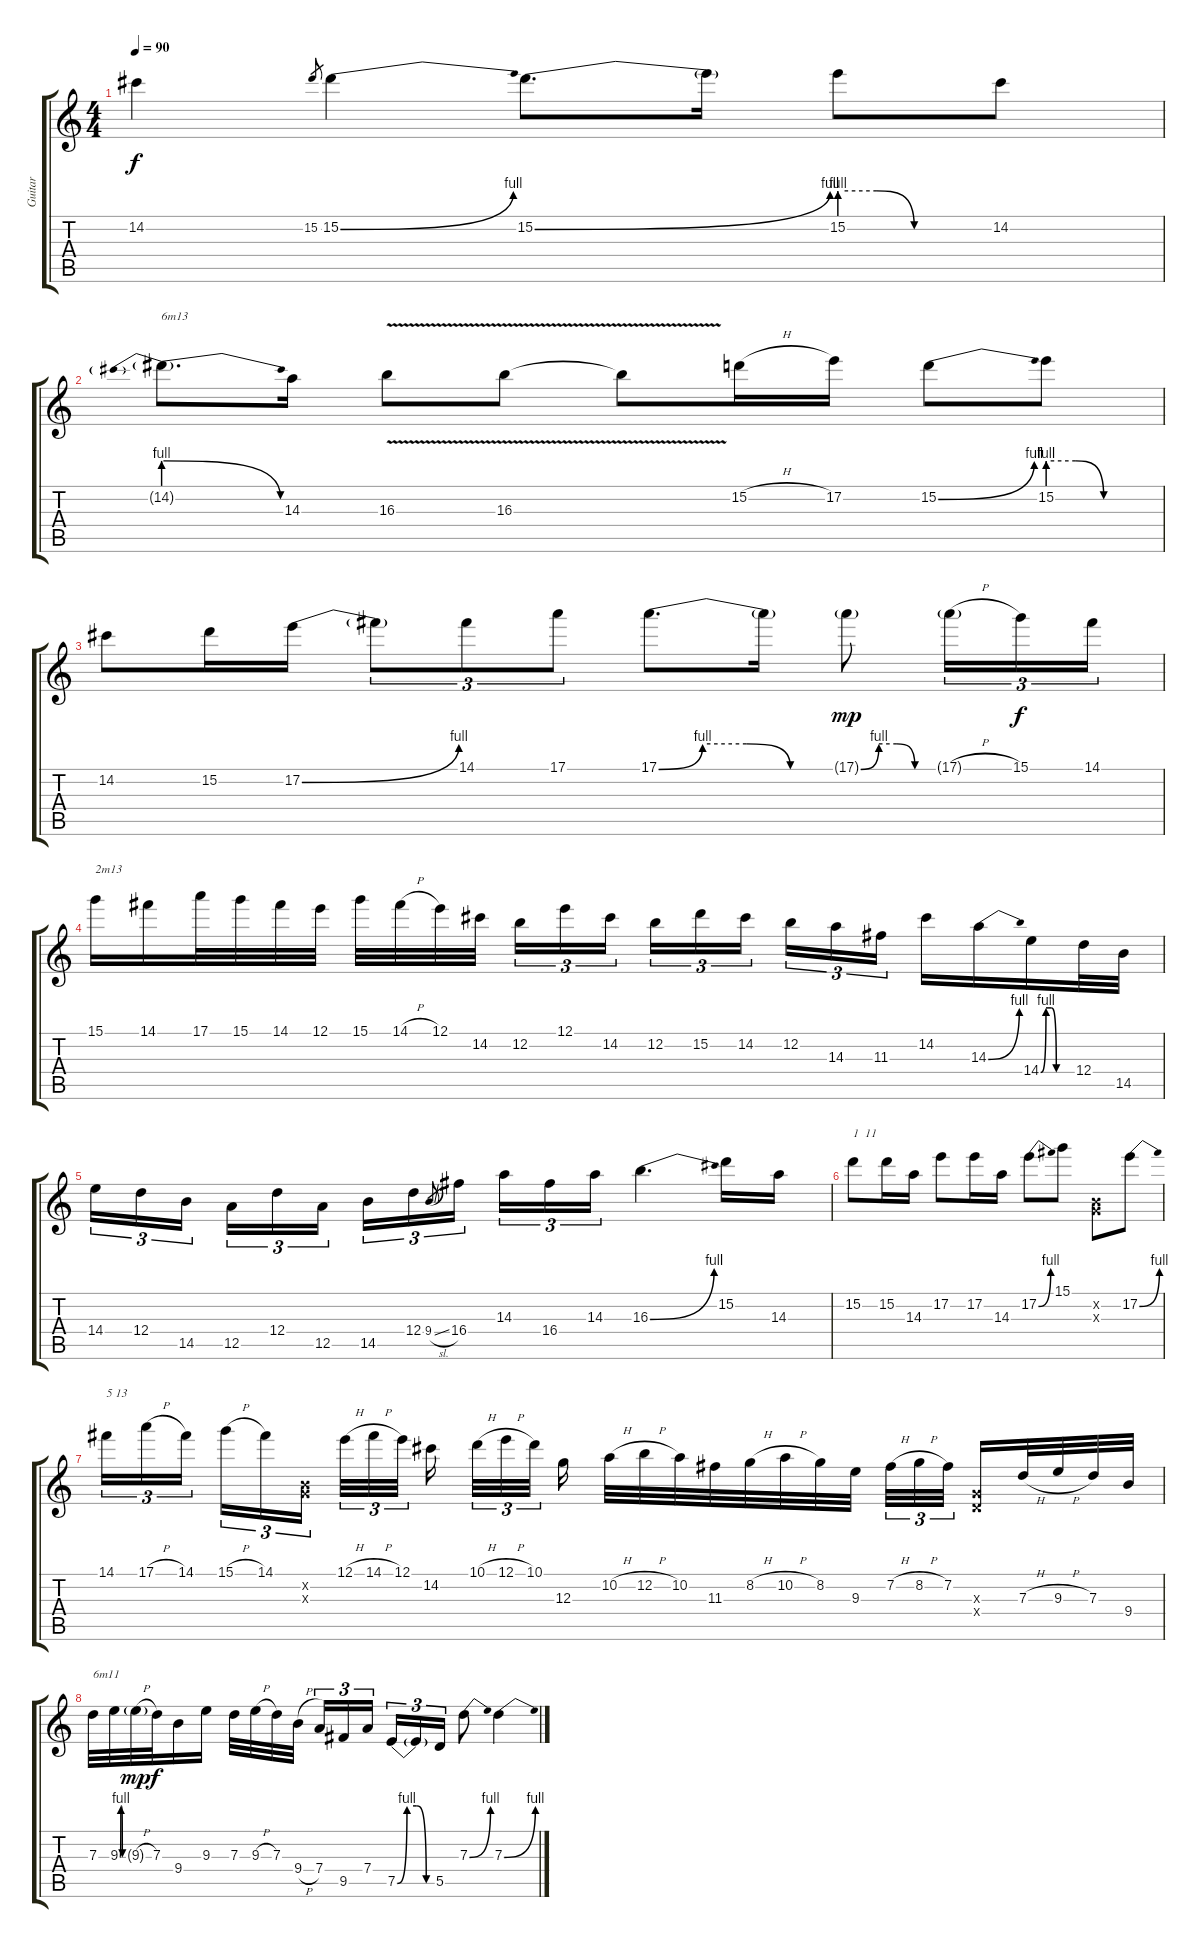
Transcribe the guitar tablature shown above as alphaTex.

\track ("Guitar" "Guitar") {instrument overdrivenguitar}
\staff {score tabs}
\tuning (E4 B3 G3 D3 A2 E2) {hide}
\ts (4 4)
\tempo 90
\clef g2
\ks c
14.2{t}.4{txt "" dy f} 15.2.8{gr} 15.2{be (bend 0 0 60 4)}.4 15.2{be (bend 0 0 60 4)}.8{d} 15.2{t}.16 15.2{be (custom 0 4 15 4 30 0 60 0)}.8 14.2.8 |
14.2{be (prebendrelease 0 4 60 0) g}.8{d txt "6m13"} 14.3.16 16.3{v}.8 16.3{v}.8 16.3{t}.8 15.2{h}.16 17.2.16 15.2{be (bend 0 0 60 4)}.8 15.2{be (custom 0 4 15 4 30 0 60 0)}.8 |
14.2.8{txt ""} 15.2.16 17.2{be (bend 0 0 60 4)}.16 17.2{t}.8{tu (3 2)} 14.1.8{tu (3 2)} 17.1.8{tu (3 2)} 17.1{be (custom 0 0 15 4 30 4 45 0 60 0)}.8{d} 17.1{t}.16 17.1{be (custom 0 0 15 4 30 4 45 0 60 0) g}.8{dy mp} 17.1{h g}.16{tu (3 2)} 15.1.16{tu (3 2) dy f} 14.1.16{tu (3 2)} |
15.1.16{txt "2m13"} 14.1.16 17.1.32 15.1.32 14.1.32 12.1.32 15.1.32 14.1{h}.32 12.1.32 14.2.32{beam splitsecondary} 12.2.16{tu (3 2)} 12.1.16{tu (3 2)} 14.2.16{tu (3 2)} 12.2.16{tu (3 2)} 15.2.16{tu (3 2)} 14.2.16{tu (3 2) beam splitsecondary} 12.2.16{tu (3 2)} 14.3.16{tu (3 2)} 11.3.16{tu (3 2)} 14.2.16 14.3{be (bend 0 0 60 4)}.16 14.4{be (custom 0 0 10 4 20 4 30 0 60 0)}.16 12.4.32 14.5.32 |
14.4.16{tu (3 2) txt ""} 12.4.16{tu (3 2)} 14.5.16{tu (3 2) beam splitsecondary} 12.5.16{tu (3 2)} 12.4.16{tu (3 2)} 12.5.16{tu (3 2)} 14.5.16{tu (3 2)} 12.4.16{tu (3 2)} 9.4{sl}.8{gr} 16.4.16{tu (3 2) beam splitsecondary} 14.3.16{tu (3 2)} 16.4.16{tu (3 2)} 14.3.16{tu (3 2)} 16.3{be (bend 0 0 60 4)}.4{d} 15.2.16 14.3.16 |
15.2.8{txt "1  11"} 15.2.16 14.3.16 17.2.8 17.2.16 14.3.16 17.2{be (bend 0 0 60 4)}.8 15.1.8 (0.2{x} 0.3{x}).8 17.2{be (bend 0 0 60 4)}.8 |
14.1.16{tu (3 2) txt "5 13"} 17.1{h}.16{tu (3 2)} 14.1.16{tu (3 2) beam splitsecondary} 15.1{h}.16{tu (3 2)} 14.1.16{tu (3 2)} (0.2{x} 0.3{x}).16{tu (3 2)} 12.1{h}.32{tu (3 2)} 14.1{h}.32{tu (3 2)} 12.1.32{tu (3 2) beam splitsecondary} 14.2.16{beam splitsecondary} 10.1{h}.32{tu (3 2)} 12.1{h}.32{tu (3 2)} 10.1.32{tu (3 2) beam splitsecondary} 12.3.16 10.2{h}.32 12.2{h}.32 10.2.32 11.3.32 8.2{h}.32 10.2{h}.32 8.2.32 9.3.32 7.2{h}.32{tu (3 2)} 8.2{h}.32{tu (3 2)} 7.2.32{tu (3 2) beam splitsecondary} (0.3{x} 0.4{x}).16 7.3{h}.32 9.3{h}.32 7.3.32 9.4.32 |
7.3.32{txt "6m11"} 9.3{be (custom 0 0 15 4 30 4 45 0 60 0)}.32 9.3{h g}.32{dy mp} 7.3.32{dy f} 9.4.16 9.3.16 7.3.32 9.3{h}.32 7.3.32 9.4{h}.32{beam splitsecondary} 7.4.16{tu (3 2)} 9.5.16{tu (3 2)} 7.4.16{tu (3 2)} 7.5{be (custom 0 0 15 4 30 4 45 0 60 0)}.16{tu (3 2)} 7.5{t}.16{tu (3 2)} 5.5.16{tu (3 2)} 7.3{be (bend 0 0 60 4)}.8 7.3{be (bend 0 0 60 4)}.4
